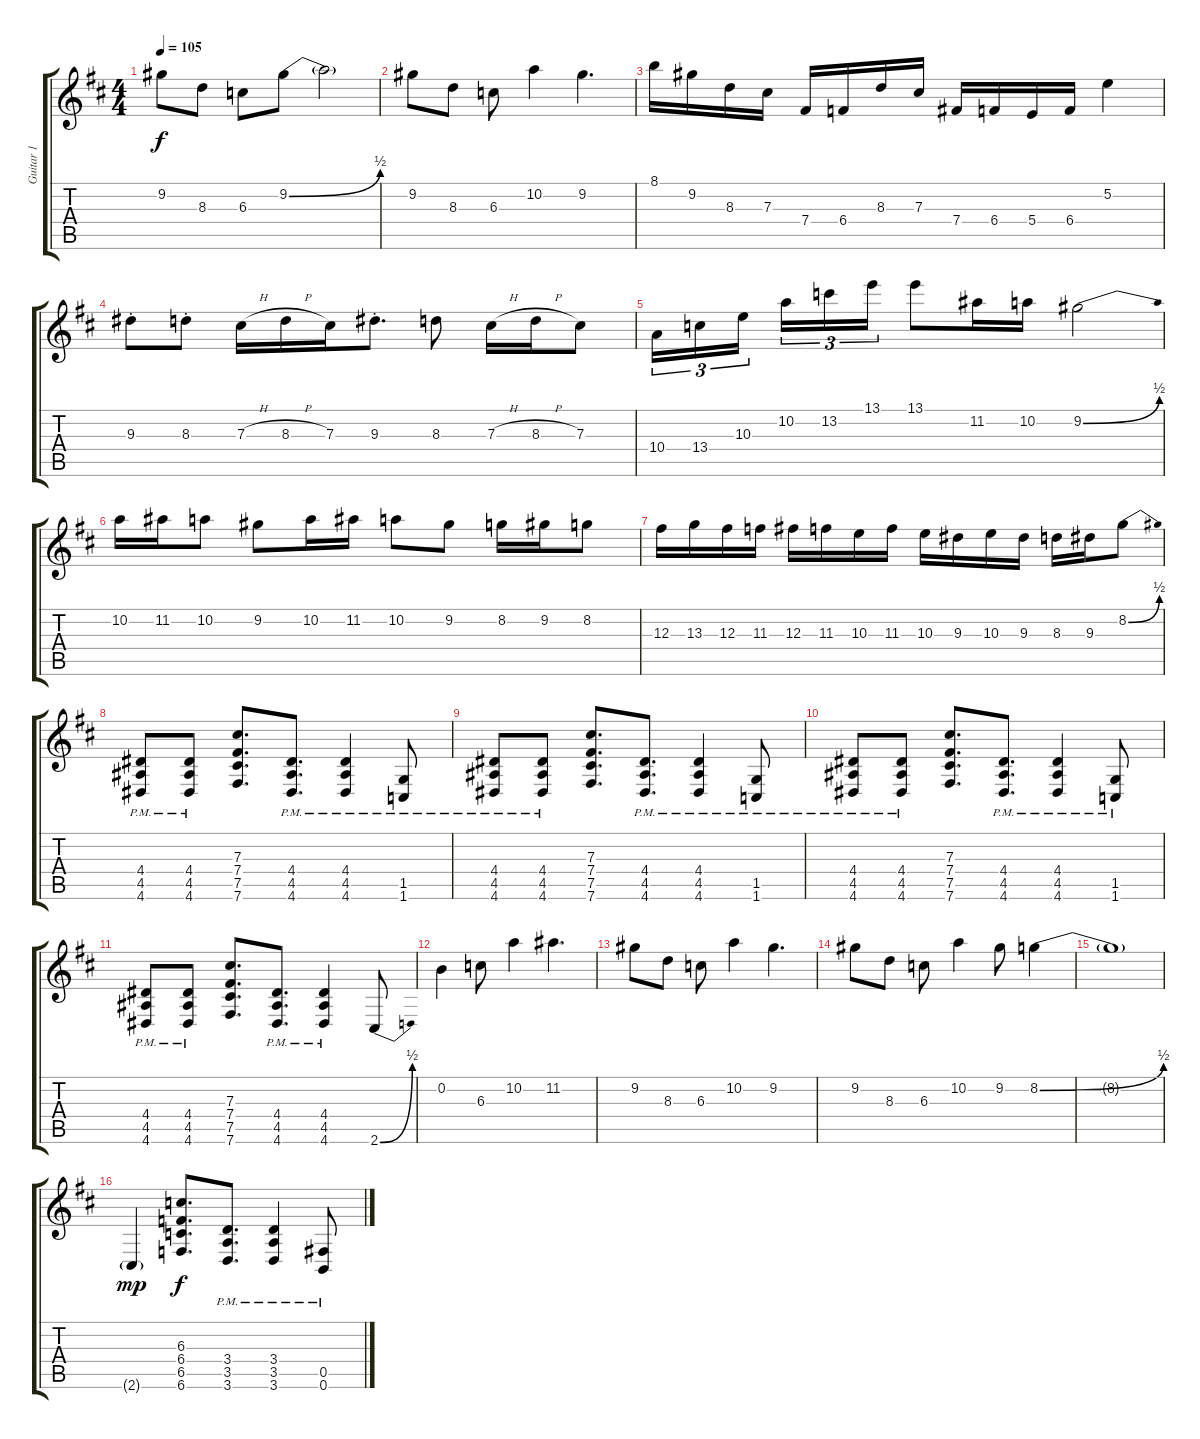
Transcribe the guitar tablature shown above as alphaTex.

\track ("Guitar 1" "Guitar 1") {instrument distortionguitar}
\staff {score tabs}
\tuning (Eb4 B3 Gb3 B2 Gb2 B1) {hide}
\ts (4 4)
\tempo 105
\clef g2
\ks bminor
9.2.8{dy f} 8.3.8 6.3.8 9.2{be (bend 0 0 60 2)}.8 9.2{t}.2 |
9.2.8 8.3.8 6.3.8 10.2.4 9.2.4{d} |
8.1.16 9.2.16 8.3.16 7.3.16 7.4.16 6.4.16 8.3.16 7.3.16 7.4.16 6.4.16 5.4.16 6.4.16 5.2.4 |
9.3{st}.8 8.3{st}.8 7.3{h}.16 8.3{h}.16 7.3.16 9.3{st}.8{d} 8.3.8 7.3{h}.16 8.3{h}.16 7.3.8 |
10.4.16{tu (3 2)} 13.4.16{tu (3 2)} 10.3.16{tu (3 2) beam splitsecondary} 10.2.16{tu (3 2)} 13.2.16{tu (3 2)} 13.1.16{tu (3 2)} 13.1.8 11.2.16 10.2.16 9.2{be (bend 0 0 60 2)}.2 |
10.2.16 11.2.16 10.2.8 9.2.8 10.2.16 11.2.16 10.2.8 9.2.8 8.2.16 9.2.16 8.2.8 |
12.3.16 13.3.16 12.3.16 11.3.16 12.3.16 11.3.16 10.3.16 11.3.16 10.3.16 9.3.16 10.3.16 9.3.16 8.3.16 9.3.16 8.2{be (bend 0 0 60 2)}.8 |
(4.4{pm} 4.5{pm} 4.6{pm}).8 (4.4{pm} 4.5{pm} 4.6{pm}).8 (7.3 7.4 7.5 7.6).8{d} (4.4{pm} 4.5{pm} 4.6{pm}).8{d} (4.4{pm} 4.5{pm} 4.6{pm}).4 (1.5{pm} 1.6{pm}).8 |
(4.4{pm} 4.5{pm} 4.6{pm}).8 (4.4{pm} 4.5{pm} 4.6{pm}).8 (7.3 7.4 7.5 7.6).8{d} (4.4{pm} 4.5{pm} 4.6{pm}).8{d} (4.4{pm} 4.5{pm} 4.6{pm}).4 (1.5{pm} 1.6{pm}).8 |
(4.4{pm} 4.5{pm} 4.6{pm}).8 (4.4{pm} 4.5{pm} 4.6{pm}).8 (7.3 7.4 7.5 7.6).8{d} (4.4{pm} 4.5{pm} 4.6{pm}).8{d} (4.4{pm} 4.5{pm} 4.6{pm}).4 (1.5{pm} 1.6{pm}).8 |
(4.4{pm} 4.5{pm} 4.6{pm}).8 (4.4{pm} 4.5{pm} 4.6{pm}).8 (7.3 7.4 7.5 7.6).8{d} (4.4{pm} 4.5{pm} 4.6{pm}).8{d} (4.4{pm} 4.5{pm} 4.6{pm}).4 2.6{be (bend 0 0 60 2)}.8 |
0.2.4 6.3.8 10.2.4 11.2.4{d} |
9.2.8 8.3.8 6.3.8 10.2.4 9.2.4{d} |
9.2.8 8.3.8 6.3.8 10.2.4 9.2.8 8.2{be (bend 0 0 60 2)}.4 |
8.2{t}.1 |
2.6{g}.4{dy mp} (6.3 6.4 6.5 6.6).8{d dy f} (3.4{pm} 3.5{pm} 3.6{pm}).8{d} (3.4{pm} 3.5{pm} 3.6{pm}).4 (0.5{pm} 0.6{pm}).8
